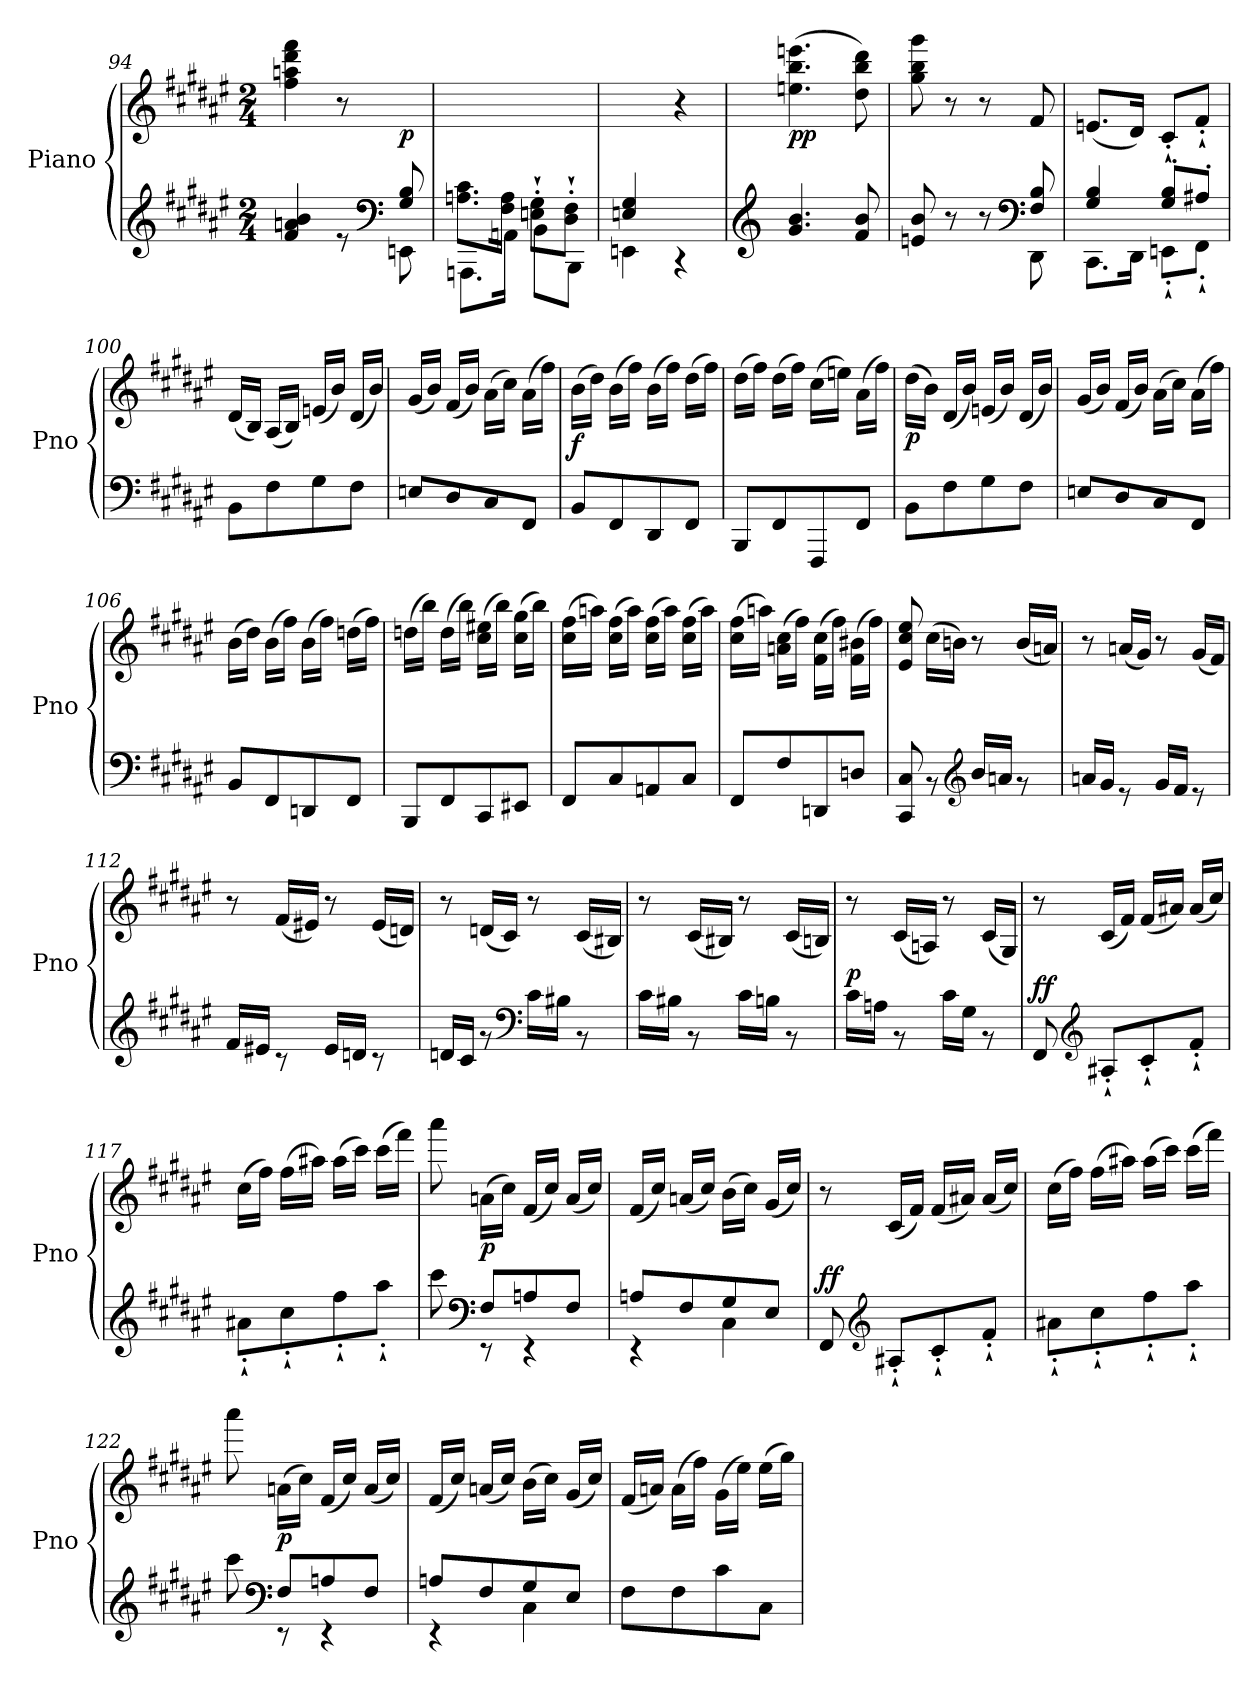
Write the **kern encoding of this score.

**kern	**kern	**dynam
*part1	*part1	*part1
*staff2	*staff1	*staff1/2
*I"Piano	*	*
*I'Pno	*	*
!!LO:LB:g=z
*clefG2	*clefG2	*
*k[f#c#g#d#a#e#]	*k[f#c#g#d#a#e#]	*
*M2/4	*M2/4	*
=94	=94	=94
*^	*	*
*	*^	*	*
4.ryy	2ryy	4f#/ 4an/ 4b/	4ff#\ 4aan\ 4ddd#\ 4fff#\	.
.	.	8r	8r	.
*clefF4	*	*	*	*
!	!	!	!	!LO:DY:b
8G#/ 8B/	.	8EEn\	8ryy	p
=95	=95	=95	=95	=95
8.An\ 8.c#\L	2ryy	8.AAAn\L	2ryy	.
16F#\ 16A\Jk	.	16AAn\Jk	.	.
8En\'` 8G#\'`L	.	8BB\L	.	.
8D#\'` 8F#\'`J	.	8BBB\J	.	.
=96	=96	=96	=96	=96
4En/ 4G#/	2ryy	4EEn\	4ryy	.
4ryy	.	4r	4r	.
*v	*v	*v	*	*
=97	=97	=97
*clefG2	*	*
*^	*	*
*	*^	*	*
!	!	!	!	!LO:DY:b
*	*v	*v	*	*
2ryy	4.g#/ 4.b/	(4.een\ 4.bb\ 4.eeen\	pp
.	8f#/ 8b/	8dd#\ 8bb\ 8ddd#\)	.
=98	=98	=98	=98
4.ryy	8en/ 8b/	8gg#\ 8bb\ 8ggg#\	.
.	8r	8r	.
.	8r	8r	.
*clefF4	*	*	*
8F#/ 8B/	8DD#\	8f#/	.
=99	=99	=99	=99
4G#/ 4B/	8.CC#\L	(8.en/L	.
.	16DD#\Jk	16d#/Jk)	.
8G#/' 8B/'L	8EEn'`\L	8c#'`/L	.
8A#X'/J	8FF#'`\J	8f#'`/J	.
=100	=100	=100	=100
!	!	!	!LO:DY:b
2ryy	8BB\L	(16d#/LL	other-dynamics
.	.	16B/JJ)	.
.	8F#\	(16A#/LL	.
.	.	16B/JJ)	.
.	8G#\	(16en/LL	.
.	.	16b/JJ)	.
.	8F#\J	(16d#/LL	.
.	.	16b/JJ)	.
!!LO:LB:g=z
=101	=101	=101	=101
2ryy	8En/L	(16g#/LL	.
.	.	16b/JJ)	.
.	8D#/	(16f#/LL	.
.	.	16b/JJ)	.
.	8C#/	(16a#\LL	.
.	.	16cc#\JJ)	.
.	8FF#/J	(16a#\LL	.
.	.	16ff#\JJ)	.
=102	=102	=102	=102
!	!	!	!LO:DY:b
2ryy	8BB/L	(16b\LL	f
.	.	16dd#\JJ)	.
.	8FF#/	(16b\LL	.
.	.	16ff#\JJ)	.
.	8DD#/	(16b\LL	.
.	.	16ff#\JJ)	.
.	8FF#/J	(16dd#\LL	.
.	.	16ff#\JJ)	.
=103	=103	=103	=103
2ryy	8BBB/L	(16dd#\LL	.
.	.	16ff#\JJ)	.
.	8FF#/	(16dd#\LL	.
.	.	16ff#\JJ)	.
.	8FFF#/	(16cc#\LL	.
.	.	16een\JJ)	.
.	8FF#/J	(16a#\LL	.
.	.	16ff#\JJ)	.
=104	=104	=104	=104
!	!	!	!LO:DY:b
2ryy	8BB\L	(16dd#\LL	p
.	.	16b\JJ)	.
.	8F#\	(16d#/LL	.
.	.	16b/JJ)	.
.	8G#\	(16en/LL	.
.	.	16b/JJ)	.
.	8F#\J	(16d#/LL	.
.	.	16b/JJ)	.
=105	=105	=105	=105
!	!	!	!LO:DY:a=2
2ryy	8En/L	(16g#/LL	other-dynamics
.	.	16b/JJ)	.
.	8D#/	(16f#/LL	.
.	.	16b/JJ)	.
.	8C#/	(16a#\LL	.
.	.	16cc#\JJ)	.
.	8FF#/J	(16a#\LL	.
.	.	16ff#\JJ)	.
!!LO:LB:g=z
=106	=106	=106	=106
2ryy	8BB/L	(16b\LL	.
.	.	16dd#\JJ)	.
.	8FF#/	(16b\LL	.
.	.	16ff#\JJ)	.
.	8DDn/	(16b\LL	.
.	.	16ff#\JJ)	.
.	8FF#/J	(16ddn\LL	.
.	.	16ff#\JJ)	.
=107	=107	=107	=107
2ryy	8BBB/L	(16ddn\LL	.
.	.	16bb\JJ)	.
.	8FF#/	(16dd\LL	.
.	.	16bb\JJ)	.
.	8CC#/	(16cc#\ 16ee#X\LL	.
.	.	16bb\JJ)	.
.	8EE#X/J	(16cc#\ 16gg#\LL	.
.	.	16bb\JJ)	.
=108	=108	=108	=108
2ryy	8FF#/L	(16cc#\ 16ff#\LL	.
.	.	16aan\JJ)	.
.	8C#/	(16cc#\ 16ff#\LL	.
.	.	16aa\JJ)	.
.	8AAn/	(16cc#\ 16ff#\LL	.
.	.	16aa\JJ)	.
.	8C#/J	(16cc#\ 16ff#\LL	.
.	.	16aa\JJ)	.
=109	=109	=109	=109
2ryy	8FF#/L	(16cc#\ 16ff#\LL	.
.	.	16aan\JJ)	.
.	8F#/	(16an\ 16cc#\LL	.
.	.	16ff#\JJ)	.
.	8DDn/	(16f#\ 16cc#\LL	.
.	.	16ff#\JJ)	.
.	8Dn/J	(16f#\ 16b#X\LL	.
.	.	16ff#\JJ)	.
=110	=110	=110	=110
2ryy	8CC#/ 8C#/	8e#/ 8cc#/ 8ee#/	.
.	8r	(16cc#\LL	.
.	.	16bn\JJ)	.
*clefG2	*	*	*
.	16b/LL	8r	.
.	16an/JJ	.	.
.	8r	(16b/LL	.
.	.	16an/JJ)	.
!!LO:LB:g=z
=111	=111	=111	=111
2ryy	16an/LL	8r	.
.	16g#/JJ	.	.
.	8r	(16an/LL	.
.	.	16g#/JJ)	.
.	16g#/LL	8r	.
.	16f#/JJ	.	.
.	8r	(16g#/LL	.
.	.	16f#/JJ)	.
=112	=112	=112	=112
2ryy	16f#/LL	8r	.
.	16e#X/JJ	.	.
.	8r	(16f#/LL	.
.	.	16e#X/JJ)	.
.	16e#/LL	8r	.
.	16dn/JJ	.	.
.	8r	(16e#/LL	.
.	.	16dn/JJ)	.
=113	=113	=113	=113
2ryy	16dn/LL	8r	.
.	16c#/JJ	.	.
.	8r	(16dn/LL	.
.	.	16c#/JJ)	.
*clefF4	*	*	*
.	16c#\LL	8r	.
.	16B#X\JJ	.	.
.	8r	(16c#/LL	.
.	.	16B#X/JJ)	.
=114	=114	=114	=114
!	!	!	!LO:DY:b
2ryy	16c#\LL	8r	other-dynamics
.	16B#X\JJ	.	.
.	8r	(16c#/LL	.
.	.	16B#X/JJ)	.
.	16c#\LL	8r	.
.	16Bn\JJ	.	.
.	8r	(16c#/LL	.
.	.	16Bn/JJ)	.
!!LO:PB:g=z
=115	=115	=115	=115
!	!	!	!LO:DY:a=2
2ryy	16c#\LL	8r	p
.	16An\JJ	.	.
.	8r	(16c#/LL	.
.	.	16An/JJ)	.
.	16c#\LL	8r	.
.	16G#\JJ	.	.
.	8r	(16c#/LL	.
.	.	16G#/JJ)	.
!!LO:LB:g=z
=116	=116	=116	=116
!	!	!	!LO:DY:a=2
2ryy	8FF#/	8r	ff
*clefG2	*	*	*
.	8A#X'`/L	(16c#/LL	.
.	.	16f#/JJ)	.
.	8c#'`/	(16f#/LL	.
.	.	16a#X/JJ)	.
.	8f#'`/J	(16a#/LL	.
.	.	16cc#/JJ)	.
=117	=117	=117	=117
2ryy	8a#X'`\L	(16cc#\LL	.
.	.	16ff#\JJ)	.
.	8cc#'`\	(16ff#\LL	.
.	.	16aa#X\JJ)	.
.	8ff#'`\	(16aa#\LL	.
.	.	16ccc#\JJ)	.
.	8aa#'`\J	(16ccc#\LL	.
.	.	16fff#\JJ)	.
=118	=118	=118	=118
*	*^	*	*
2ryy	8ccc#\	8ryy	8aaa#\	.
*clefF4	*	*	*	*
!	!	!	!	!LO:DY:b
.	8F#/L	8rEE	(16an\LL	p
.	.	.	16cc#\JJ)	.
.	8An/	4rEE	(16f#/LL	.
.	.	.	16cc#/JJ)	.
.	8F#/J	.	(16a/LL	.
.	.	.	16cc#/JJ)	.
=119	=119	=119	=119	=119
2ryy	8An/L	4rEE	(16f#/LL	.
.	.	.	16cc#/JJ)	.
.	8F#/	.	(16an/LL	.
.	.	.	16cc#/JJ)	.
.	8G#/	4C#\	(16b\LL	.
.	.	.	16cc#\JJ)	.
.	8E#/J	.	(16g#/LL	.
.	.	.	16cc#/JJ)	.
*	*v	*v	*	*
!!LO:LB:g=z
=120	=120	=120	=120
!	!	!	!LO:DY:a=2
2ryy	8FF#/	8r	ff
*clefG2	*	*	*
.	8A#X'`/L	(16c#/LL	.
.	.	16f#/JJ)	.
.	8c#'`/	(16f#/LL	.
.	.	16a#X/JJ)	.
.	8f#'`/J	(16a#/LL	.
.	.	16cc#/JJ)	.
!!LO:LB:g=z
=121	=121	=121	=121
2ryy	8a#X'`\L	(16cc#\LL	.
.	.	16ff#\JJ)	.
.	8cc#'`\	(16ff#\LL	.
.	.	16aa#X\JJ)	.
.	8ff#'`\	(16aa#\LL	.
.	.	16ccc#\JJ)	.
.	8aa#'`\J	(16ccc#\LL	.
.	.	16fff#\JJ)	.
=122	=122	=122	=122
*	*^	*	*
2ryy	8ccc#\	8ryy	8aaa#\	.
*clefF4	*	*	*	*
!	!	!	!	!LO:DY:b
.	8F#/L	8rEE	(16an\LL	p
.	.	.	16cc#\JJ)	.
.	8An/	4rEE	(16f#/LL	.
.	.	.	16cc#/JJ)	.
.	8F#/J	.	(16a/LL	.
.	.	.	16cc#/JJ)	.
=123	=123	=123	=123	=123
2ryy	8An/L	4rEE	(16f#/LL	.
.	.	.	16cc#/JJ)	.
.	8F#/	.	(16an/LL	.
.	.	.	16cc#/JJ)	.
.	8G#/	4C#\	(16b\LL	.
.	.	.	16cc#\JJ)	.
.	8E#/J	.	(16g#/LL	.
.	.	.	16cc#/JJ)	.
*	*v	*v	*	*
=124	=124	=124	=124
!	!	!	!LO:DY:b
2ryy	8F#\L	(16f#/LL	other-dynamics
.	.	16an/JJ)	.
.	8F#\	(16a\LL	.
.	.	16ff#\JJ)	.
.	8c#\	(16g#\LL	.
.	.	16ee#\JJ)	.
.	8C#\J	(16ee#\LL	.
.	.	16gg#\JJ)	.
*v	*v	*	*
=	=	=
*-	*-	*-
